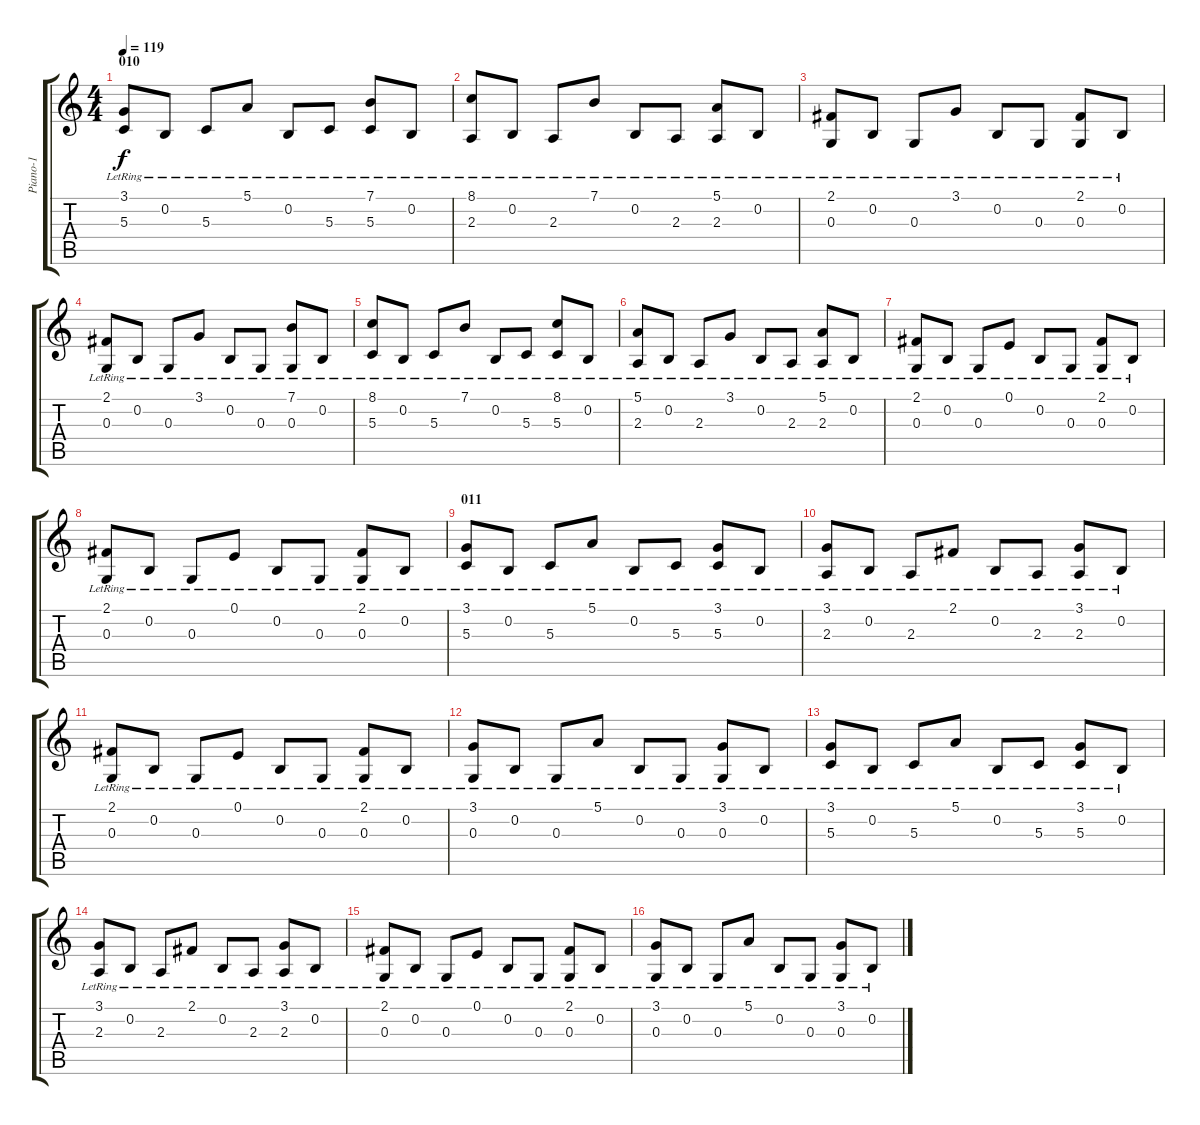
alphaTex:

\track ("Piano-1" "Piano-1") {instrument acousticgrandpiano}
\staff {score tabs}
\tuning (E4 B3 G3 D3 A2 E2) {hide}
\ts (4 4)
\section ("" "010")
\tempo 119
\clef g2
\ks c
(3.1{lr} 5.3{lr}).8{dy f} 0.2{lr}.8 5.3{lr}.8 5.1{lr}.8 0.2{lr}.8 5.3{lr}.8 (7.1{lr} 5.3{lr}).8 0.2{lr}.8 |
(8.1{lr} 2.3{lr}).8 0.2{lr}.8 2.3{lr}.8 7.1{lr}.8 0.2{lr}.8 2.3{lr}.8 (5.1{lr} 2.3{lr}).8 0.2{lr}.8 |
(2.1{lr} 0.3{lr}).8 0.2{lr}.8 0.3{lr}.8 3.1{lr}.8 0.2{lr}.8 0.3{lr}.8 (2.1{lr} 0.3{lr}).8 0.2{lr}.8 |
(2.1{lr} 0.3{lr}).8 0.2{lr}.8 0.3{lr}.8 3.1{lr}.8 0.2{lr}.8 0.3{lr}.8 (7.1{lr} 0.3{lr}).8 0.2{lr}.8 |
(8.1{lr} 5.3{lr}).8 0.2{lr}.8 5.3{lr}.8 7.1{lr}.8 0.2{lr}.8 5.3{lr}.8 (8.1{lr} 5.3{lr}).8 0.2{lr}.8 |
(5.1{lr} 2.3{lr}).8 0.2{lr}.8 2.3{lr}.8 3.1{lr}.8 0.2{lr}.8 2.3{lr}.8 (5.1{lr} 2.3{lr}).8 0.2{lr}.8 |
(2.1{lr} 0.3{lr}).8 0.2{lr}.8 0.3{lr}.8 0.1{lr}.8 0.2{lr}.8 0.3{lr}.8 (2.1{lr} 0.3{lr}).8 0.2{lr}.8 |
(2.1{lr} 0.3{lr}).8 0.2{lr}.8 0.3{lr}.8 0.1{lr}.8 0.2{lr}.8 0.3{lr}.8 (2.1{lr} 0.3{lr}).8 0.2{lr}.8 |
\section ("" "011")
(3.1{lr} 5.3{lr}).8 0.2{lr}.8 5.3{lr}.8 5.1{lr}.8 0.2{lr}.8 5.3{lr}.8 (3.1{lr} 5.3{lr}).8 0.2{lr}.8 |
(3.1{lr} 2.3{lr}).8 0.2{lr}.8 2.3{lr}.8 2.1{lr}.8 0.2{lr}.8 2.3{lr}.8 (3.1{lr} 2.3{lr}).8 0.2{lr}.8 |
(2.1{lr} 0.3{lr}).8 0.2{lr}.8 0.3{lr}.8 0.1{lr}.8 0.2{lr}.8 0.3{lr}.8 (2.1{lr} 0.3{lr}).8 0.2{lr}.8 |
(3.1{lr} 0.3{lr}).8 0.2{lr}.8 0.3{lr}.8 5.1{lr}.8 0.2{lr}.8 0.3{lr}.8 (3.1{lr} 0.3{lr}).8 0.2{lr}.8 |
(3.1{lr} 5.3{lr}).8 0.2{lr}.8 5.3{lr}.8 5.1{lr}.8 0.2{lr}.8 5.3{lr}.8 (3.1{lr} 5.3{lr}).8 0.2{lr}.8 |
(3.1{lr} 2.3{lr}).8 0.2{lr}.8 2.3{lr}.8 2.1{lr}.8 0.2{lr}.8 2.3{lr}.8 (3.1{lr} 2.3{lr}).8 0.2{lr}.8 |
(2.1{lr} 0.3{lr}).8 0.2{lr}.8 0.3{lr}.8 0.1{lr}.8 0.2{lr}.8 0.3{lr}.8 (2.1{lr} 0.3{lr}).8 0.2{lr}.8 |
(3.1{lr} 0.3{lr}).8 0.2{lr}.8 0.3{lr}.8 5.1{lr}.8 0.2{lr}.8 0.3{lr}.8 (3.1{lr} 0.3{lr}).8 0.2{lr}.8
